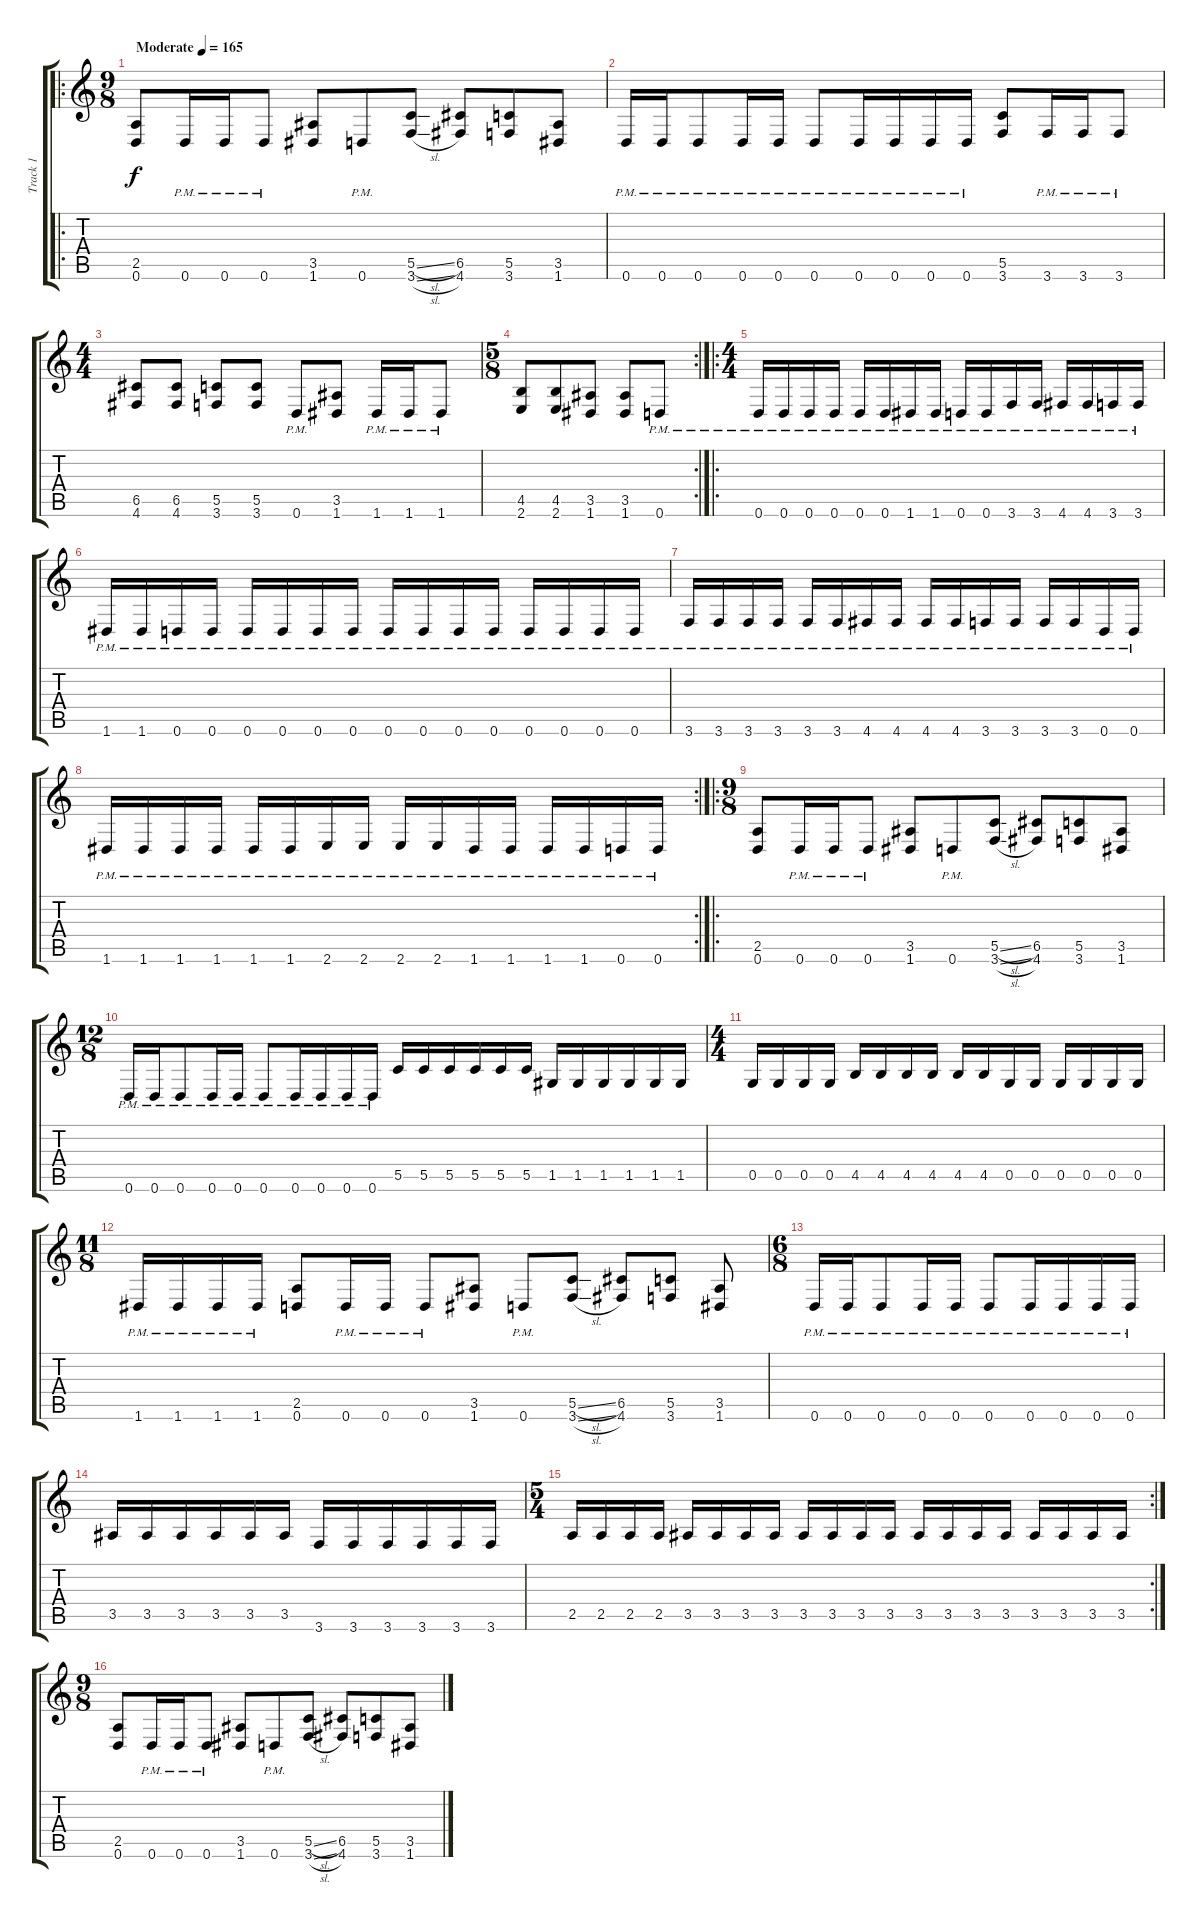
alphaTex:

\track ("Track 1" "Track 1") {instrument distortionguitar}
\staff {score tabs}
\tuning (D4 A3 F3 C3 G2 D2) {hide}
\ro
\ts (9 8)
\tempo (165 "Moderate")
\clef g2
\ks c
(2.5 0.6).8{dy f instrument distortionguitar} 0.6{pm}.16 0.6{pm}.16 0.6{pm}.8 (3.5 1.6).8 0.6{pm}.8 (5.5{sl} 3.6{sl}).8 (6.5 4.6).8 (5.5 3.6).8 (3.5 1.6).8 |
0.6{pm}.16 0.6{pm}.16 0.6{pm}.8 0.6{pm}.16 0.6{pm}.16 0.6{pm}.8 0.6{pm}.16 0.6{pm}.16 0.6{pm}.16 0.6{pm}.16 (5.5 3.6).8 3.6{pm}.16 3.6{pm}.16 3.6{pm}.8 |
\ts (4 4)
(6.5 4.6).8 (6.5 4.6).8 (5.5 3.6).8 (5.5 3.6).8 0.6{pm}.8 (3.5 1.6).8 1.6{pm}.16 1.6{pm}.16 1.6{pm}.8 |
\rc 2
\ts (5 8)
(4.5 2.6).8 (4.5 2.6).8 (3.5 1.6).8 (3.5 1.6).8 0.6{pm}.8 |
\ro
\ts (4 4)
0.6{pm}.16 0.6{pm}.16 0.6{pm}.16 0.6{pm}.16 0.6{pm}.16 0.6{pm}.16 1.6{pm}.16 1.6{pm}.16 0.6{pm}.16 0.6{pm}.16 3.6{pm}.16 3.6{pm}.16 4.6{pm}.16 4.6{pm}.16 3.6{pm}.16 3.6{pm}.16 |
1.6{pm}.16 1.6{pm}.16 0.6{pm}.16 0.6{pm}.16 0.6{pm}.16 0.6{pm}.16 0.6{pm}.16 0.6{pm}.16 0.6{pm}.16 0.6{pm}.16 0.6{pm}.16 0.6{pm}.16 0.6{pm}.16 0.6{pm}.16 0.6{pm}.16 0.6{pm}.16 |
3.6{pm}.16 3.6{pm}.16 3.6{pm}.16 3.6{pm}.16 3.6{pm}.16 3.6{pm}.16 4.6{pm}.16 4.6{pm}.16 4.6{pm}.16 4.6{pm}.16 3.6{pm}.16 3.6{pm}.16 3.6{pm}.16 3.6{pm}.16 0.6{pm}.16 0.6{pm}.16 |
\rc 2
1.6{pm}.16 1.6{pm}.16 1.6{pm}.16 1.6{pm}.16 1.6{pm}.16 1.6{pm}.16 2.6{pm}.16 2.6{pm}.16 2.6{pm}.16 2.6{pm}.16 1.6{pm}.16 1.6{pm}.16 1.6{pm}.16 1.6{pm}.16 0.6{pm}.16 0.6{pm}.16 |
\ro
\ts (9 8)
(2.5 0.6).8 0.6{pm}.16 0.6{pm}.16 0.6{pm}.8 (3.5 1.6).8 0.6{pm}.8 (5.5{sl} 3.6{sl}).8 (6.5 4.6).8 (5.5 3.6).8 (3.5 1.6).8 |
\ts (12 8)
0.6{pm}.16 0.6{pm}.16 0.6{pm}.8 0.6{pm}.16 0.6{pm}.16 0.6{pm}.8 0.6{pm}.16 0.6{pm}.16 0.6{pm}.16 0.6{pm}.16 5.5.16 5.5.16 5.5.16 5.5.16 5.5.16 5.5.16 1.5.16 1.5.16 1.5.16 1.5.16 1.5.16 1.5.16 |
\ts (4 4)
0.5.16 0.5.16 0.5.16 0.5.16 4.5.16 4.5.16 4.5.16 4.5.16 4.5.16 4.5.16 0.5.16 0.5.16 0.5.16 0.5.16 0.5.16 0.5.16 |
\ts (11 8)
1.6{pm}.16 1.6{pm}.16 1.6{pm}.16 1.6{pm}.16 (2.5 0.6).8 0.6{pm}.16 0.6{pm}.16 0.6{pm}.8 (3.5 1.6).8 0.6{pm}.8 (5.5{sl} 3.6{sl}).8 (6.5 4.6).8 (5.5 3.6).8 (3.5 1.6).8 |
\ts (6 8)
0.6{pm}.16 0.6{pm}.16 0.6{pm}.8 0.6{pm}.16 0.6{pm}.16 0.6{pm}.8 0.6{pm}.16 0.6{pm}.16 0.6{pm}.16 0.6{pm}.16 |
3.5.16 3.5.16 3.5.16 3.5.16 3.5.16 3.5.16 3.6.16 3.6.16 3.6.16 3.6.16 3.6.16 3.6.16 |
\rc 2
\ts (5 4)
2.5.16 2.5.16 2.5.16 2.5.16 3.5.16 3.5.16 3.5.16 3.5.16 3.5.16 3.5.16 3.5.16 3.5.16 3.5.16 3.5.16 3.5.16 3.5.16 3.5.16 3.5.16 3.5.16 3.5.16 |
\ts (9 8)
(2.5 0.6).8 0.6{pm}.16 0.6{pm}.16 0.6{pm}.8 (3.5 1.6).8 0.6{pm}.8 (5.5{sl} 3.6{sl}).8 (6.5 4.6).8 (5.5 3.6).8 (3.5 1.6).8
